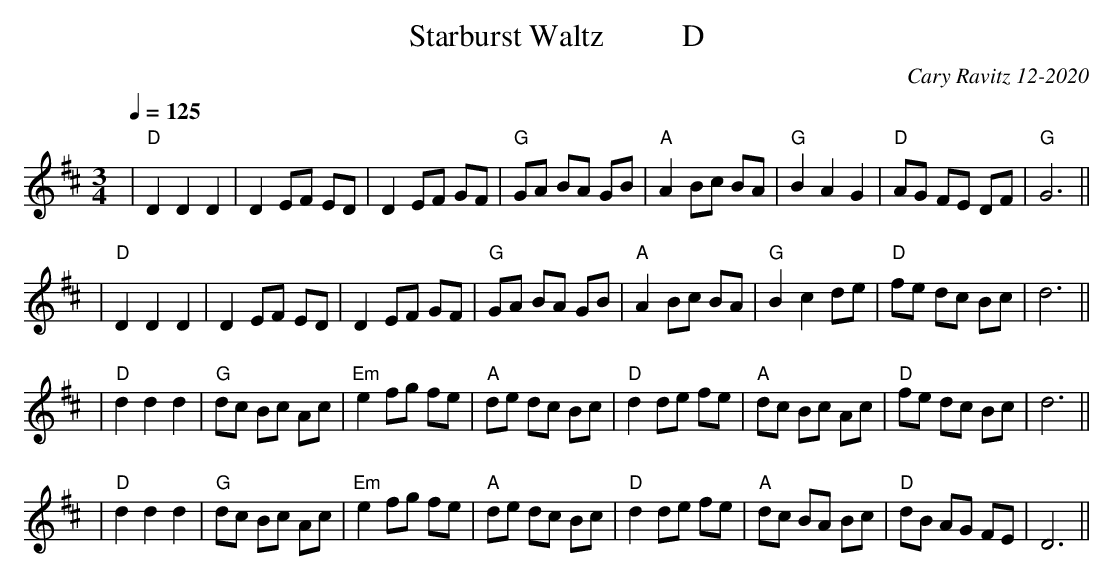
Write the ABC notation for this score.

X:1
T: Starburst Waltz          D
C: Cary Ravitz 12-2020
M: 3/4
L: 1/8
Q: 1/4=125
K: D
| "D"D2 D2 D2 | D2 EF ED | D2 EF GF |  "G"GA BA GB  | "A"A2 Bc BA | "G"B2 A2 G2 | "D"AG FE DF | "G"G6 ||
| "D"D2 D2 D2 | D2 EF ED | D2 EF GF |  "G"GA BA GB  | "A"A2 Bc BA  | "G"B2 c2 de | "D"fe dc Bc | d6 ||
| "D"d2 d2 d2 | "G"dc Bc Ac | "Em"e2 fg fe | "A"de dc Bc | "D"d2 de fe  | "A"dc Bc Ac | "D"fe dc Bc | d6 ||
| "D"d2 d2 d2 | "G"dc Bc Ac | "Em"e2 fg fe | "A"de dc Bc | "D"d2 de fe | "A"dc BA Bc | "D" dB AG FE | D6 ||
